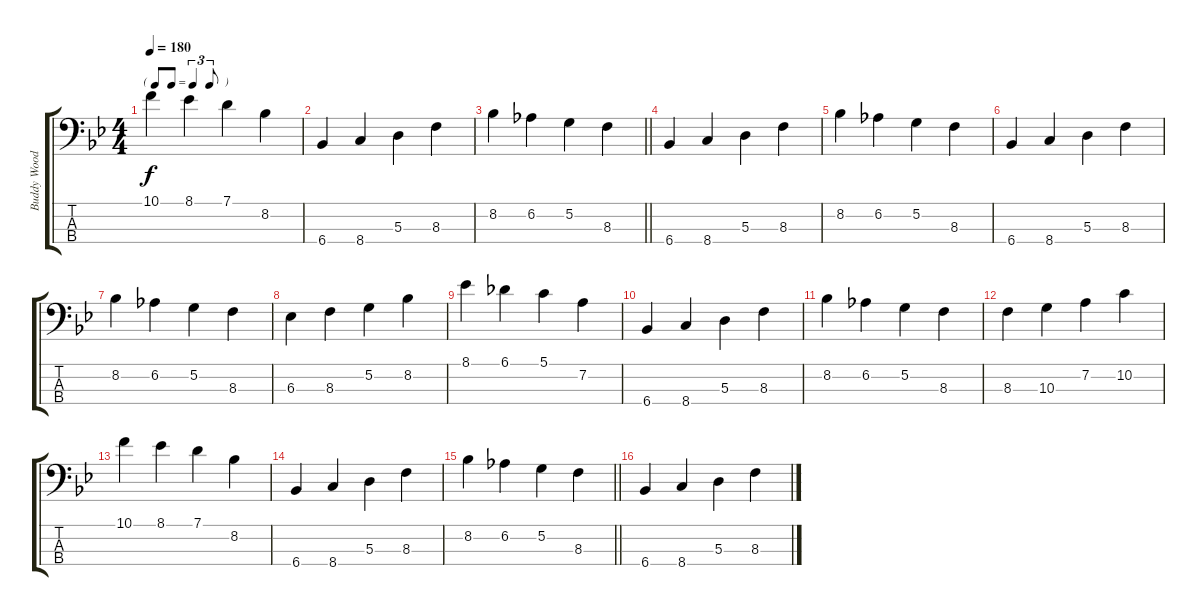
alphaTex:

\track ("Buddy Woodson - Upright Bass" "Buddy Wood") {instrument acousticbass}
\staff {score tabs}
\tuning (G2 D2 A1 E1) {hide}
\ts (4 4)
\tf triplet8th
\tempo 180
\clef f4
\ks bb
10.1.4{dy f} 8.1.4 7.1.4 8.2.4 |
6.4.4 8.4.4 5.3.4 8.3.4 |
\barLineRight lightlight
8.2.4 6.2.4 5.2.4 8.3.4 |
6.4.4 8.4.4 5.3.4 8.3.4 |
8.2.4 6.2.4 5.2.4 8.3.4 |
6.4.4 8.4.4 5.3.4 8.3.4 |
8.2.4 6.2.4 5.2.4 8.3.4 |
6.3.4 8.3.4 5.2.4 8.2.4 |
8.1.4 6.1.4 5.1.4 7.2.4 |
6.4.4 8.4.4 5.3.4 8.3.4 |
8.2.4 6.2.4 5.2.4 8.3.4 |
8.3.4 10.3.4 7.2.4 10.2.4 |
10.1.4 8.1.4 7.1.4 8.2.4 |
6.4.4 8.4.4 5.3.4 8.3.4 |
\barLineRight lightlight
8.2.4 6.2.4 5.2.4 8.3.4 |
\section ("" " ")
6.4.4 8.4.4 5.3.4 8.3.4
